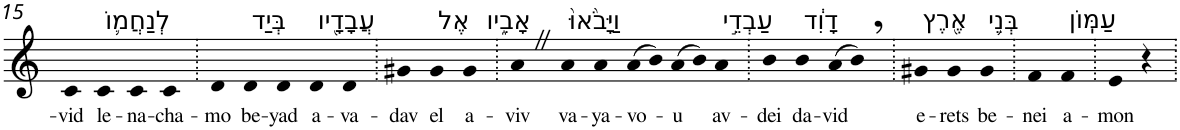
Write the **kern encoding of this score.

**kern	**text
*part1	*part1
*staff1	*staff1
*I"Piano	*
*I'Pno	*
!!LO:PB:g=z
*clefG2	*
*k[]	*
=15	=15
!	!LO:LY:b
4c	-vid
!LO:TX:a:t=לְנַחֲמ֛וֹ	!
!	!LO:LY:b
4c	le-
!	!LO:LY:b
4c	-na-
!	!LO:LY:b
4c	-cha-
=16.	=16.
!	!LO:LY:b
4d	-mo
!LO:TX:a:t=בְּיַד	!
!	!LO:LY:b
4d	be-
!	!LO:LY:b
4d	-yad
!LO:TX:a:t=עֲבָדָ֖יו	!
!	!LO:LY:b
4d	a-
!	!LO:LY:b
4d	-va-
=17.	=17.
!	!LO:LY:b
4g#X	-dav
!LO:TX:a:t=אֶל	!
!	!LO:LY:b
4g#	el
!LO:TX:a:t=אָבִ֑יו	!
!	!LO:LY:b
4g#	a-
=18.	=18.
!	!LO:LY:b
4aZ	-viv
!LO:TX:a:t=וַיָּבֹ֙אוּ֙	!
!	!LO:LY:b
4a	va-
!	!LO:LY:b
4a	-ya-
!	!LO:LY:b
(>8a	-vo-
8b)	.
!	!LO:LY:b
(>8a	-u
8b)	.
!LO:TX:a:t=עַבְדֵ֣י	!
!	!LO:LY:b
4a	av-
=19.	=19.
!	!LO:LY:b
4b	-dei
!LO:TX:a:t=דָוִ֔ד	!
!	!LO:LY:b
4b	da-
!	!LO:LY:b
(>8a	-vid
8b,)	.
=20.	=20.
!LO:TX:a:t=אֶ֖רֶץ	!
!	!LO:LY:b
4g#X	e-
!	!LO:LY:b
4g#	-rets
!LO:TX:a:t=בְּנֵ֥י	!
!	!LO:LY:b
4g#	be-
=21.	=21.
!	!LO:LY:b
4f	-nei
!LO:TX:a:t=עַמּֽוֹן	!
!	!LO:LY:b
4f	a-
=22.	=22.
!	!LO:LY:b
4e	-mon
4r	.
=.	=.
*-	*-
